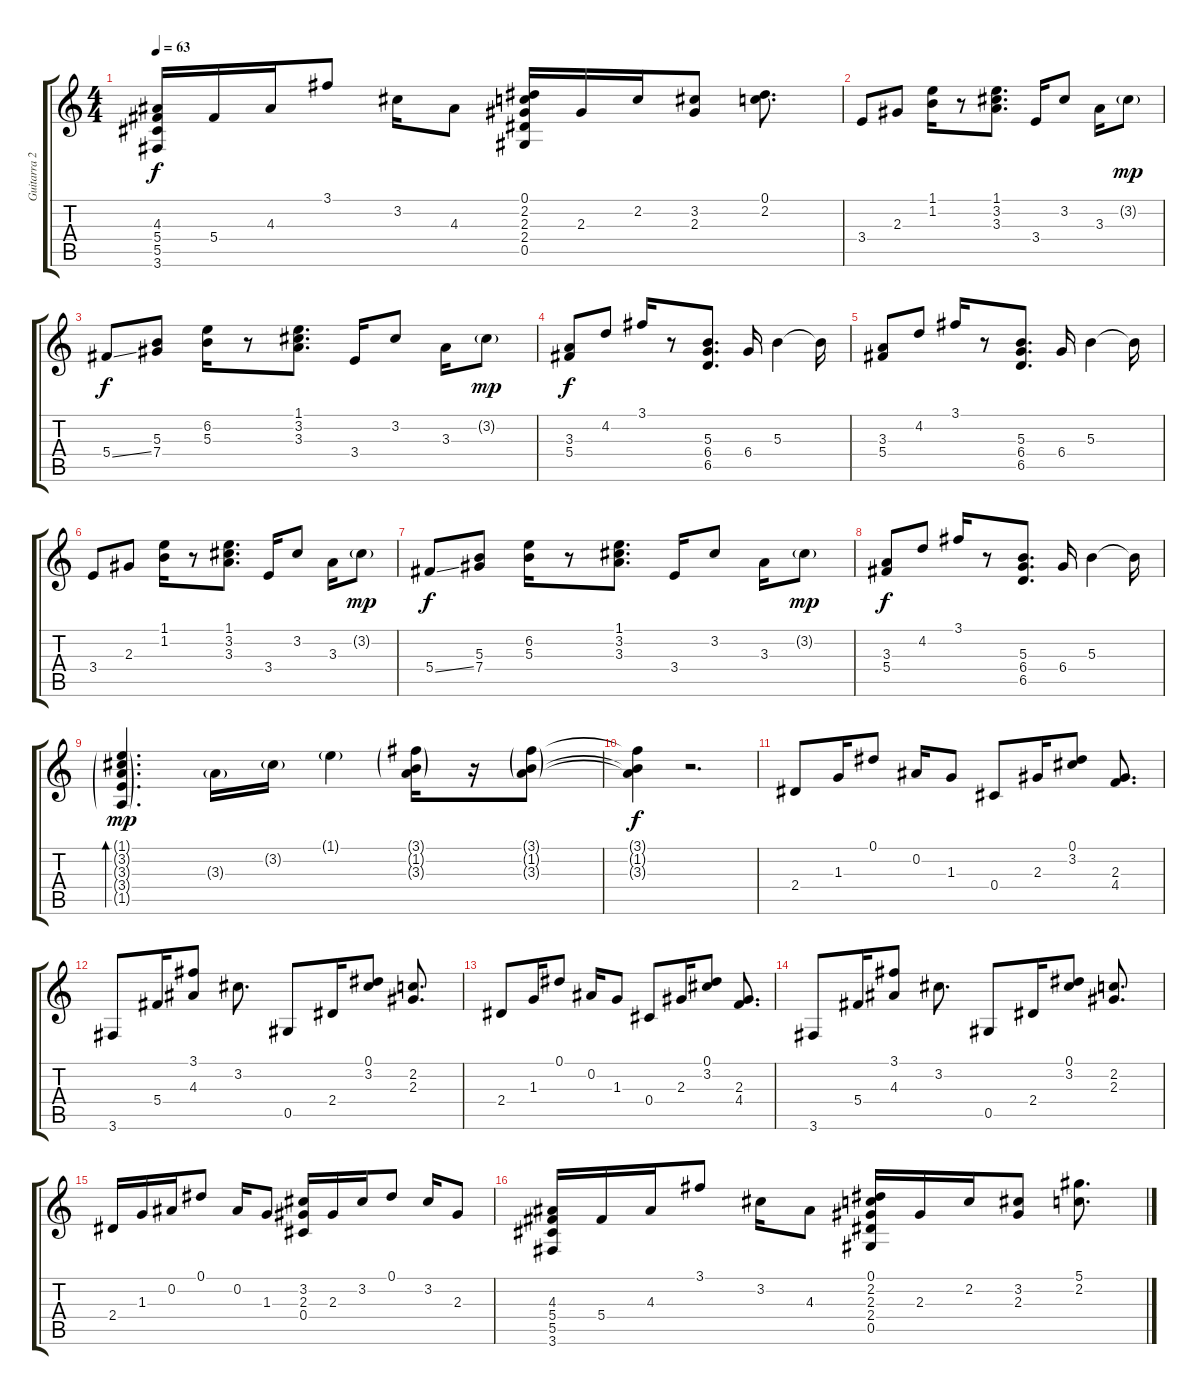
\track ("Guitarra 2" "Guitarra 2") {instrument electricguitarclean}
\staff {score tabs}
\tuning (Eb4 Bb3 Gb3 Db3 Ab2 Eb2) {hide}
\ts (4 4)
\tempo 63
\clef g2
\ks c
(4.3 5.4 5.5 3.6).16{dy f} 5.4.16 4.3.16 3.1.8 3.2.16 4.3.8 (0.1 2.2 2.3 2.4 0.5).16 2.3.16 2.2.16 (3.2 2.3).8 (0.1 2.2).8{d} |
3.4.8 2.3.8 (1.1 1.2).16 r.8 (1.1 3.2 3.3).8{d} 3.4.16 3.2.8 3.3.16 3.2{g}.8{dy mp} |
5.4{ss}.8{dy f} (5.3 7.4).8 (6.2 5.3).16 r.8 (1.1 3.2 3.3).8{d} 3.4.16 3.2.8 3.3.16 3.2{g}.8{dy mp} |
(3.3 5.4).8{dy f} 4.2.8 3.1.16 r.8 (5.3 6.4 6.5).8{d} 6.4.16 5.3.4 5.3{t}.16 |
(3.3 5.4).8 4.2.8 3.1.16 r.8 (5.3 6.4 6.5).8{d} 6.4.16 5.3.4 5.3{t}.16 |
3.4.8 2.3.8 (1.1 1.2).16 r.8 (1.1 3.2 3.3).8{d} 3.4.16 3.2.8 3.3.16 3.2{g}.8{dy mp} |
5.4{ss}.8{dy f} (5.3 7.4).8 (6.2 5.3).16 r.8 (1.1 3.2 3.3).8{d} 3.4.16 3.2.8 3.3.16 3.2{g}.8{dy mp} |
(3.3 5.4).8{dy f} 4.2.8 3.1.16 r.8 (5.3 6.4 6.5).8{d} 6.4.16 5.3.4 5.3{t}.16 |
(1.1{g} 3.2{g} 3.3{g} 3.4{g} 1.5{g}).4{d bd 120 dy mp} 3.3{g}.16 3.2{g}.16 1.1{g}.4 (3.1{g} 1.2{g} 3.3{g}).16 r.16 (3.1{g} 1.2{g} 3.3{g}).8 |
(3.1{t} 1.2{t} 3.3{t}).4{dy f} r.2{d} |
2.4.8 1.3.16 0.1.8 0.2.16 1.3.8 0.4.8 2.3.16 (0.1 3.2).8 (2.3 4.4).8{d} |
3.6.8 5.4.16 (3.1 4.3).8 3.2.8{d} 0.5.8 2.4.16 (0.1 3.2).8 (2.2 2.3).8{d} |
2.4.8 1.3.16 0.1.8 0.2.16 1.3.8 0.4.8 2.3.16 (0.1 3.2).8 (2.3 4.4).8{d} |
3.6.8 5.4.16 (3.1 4.3).8 3.2.8{d} 0.5.8 2.4.16 (0.1 3.2).8 (2.2 2.3).8{d} |
2.4.16 1.3.16 0.2.16 0.1.8 0.2.16 1.3.8 (3.2 2.3 0.4).16 2.3.16 3.2.16 0.1.8 3.2.16 2.3.8 |
(4.3 5.4 5.5 3.6).16 5.4.16 4.3.16 3.1.8 3.2.16 4.3.8 (0.1 2.2 2.3 2.4 0.5).16 2.3.16 2.2.16 (3.2 2.3).8 (5.1 2.2).8{d}
